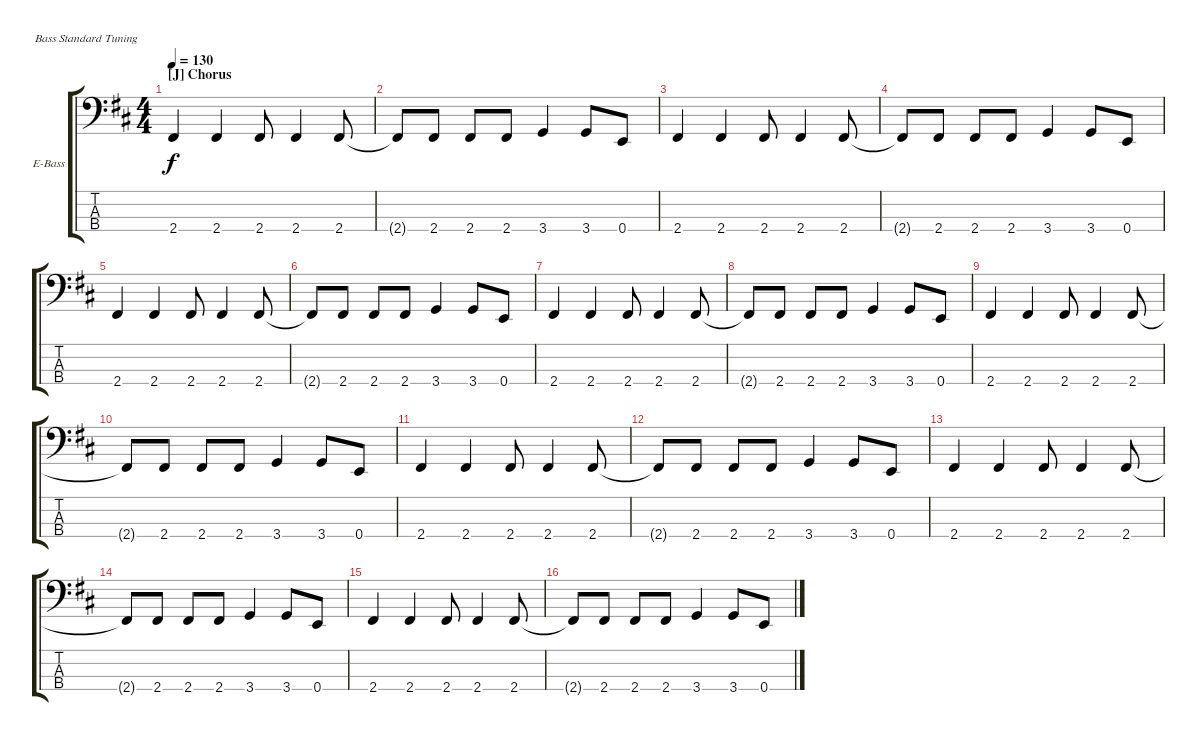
\defaultSystemsLayout 4
\bracketExtendMode groupsimilarinstruments
\firstSystemTrackNameOrientation horizontal
\otherSystemsTrackNameOrientation horizontal
\track ("Bass" "E-Bass") {instrument electricbassfinger}
\staff {score tabs}
\tuning (G2 D2 A1 E1)
\ts (4 4)
\section ("J" "Chorus")
\tempo 130
\clef f4
\scale
1.06305
\ks d
2.4.4{dy f} 2.4.4 2.4.8 2.4.4 2.4.8 |
\scale
0.936948 2.4{t}.8 2.4.8 2.4.8 2.4.8 3.4.4 3.4.8 0.4.8 |
\scale
1.06305 2.4.4 2.4.4 2.4.8 2.4.4 2.4.8 |
\scale
0.936948 2.4{t}.8 2.4.8 2.4.8 2.4.8 3.4.4 3.4.8 0.4.8 |
\scale
1.06305 2.4.4 2.4.4 2.4.8 2.4.4 2.4.8 |
\scale
0.936948 2.4{t}.8 2.4.8 2.4.8 2.4.8 3.4.4 3.4.8 0.4.8 |
\scale
1.06305 2.4.4 2.4.4 2.4.8 2.4.4 2.4.8 |
\scale
0.936948 2.4{t}.8 2.4.8 2.4.8 2.4.8 3.4.4 3.4.8 0.4.8 |
\scale
1.06305 2.4.4 2.4.4 2.4.8 2.4.4 2.4.8 |
\scale
0.936948 2.4{t}.8 2.4.8 2.4.8 2.4.8 3.4.4 3.4.8 0.4.8 |
\scale
1.06305 2.4.4 2.4.4 2.4.8 2.4.4 2.4.8 |
\scale
0.936948 2.4{t}.8 2.4.8 2.4.8 2.4.8 3.4.4 3.4.8 0.4.8 |
\scale
1.06305 2.4.4 2.4.4 2.4.8 2.4.4 2.4.8 |
\scale
0.936948 2.4{t}.8 2.4.8 2.4.8 2.4.8 3.4.4 3.4.8 0.4.8 |
\scale
1.06305 2.4.4 2.4.4 2.4.8 2.4.4 2.4.8 |
\scale
0.936948 2.4{t}.8 2.4.8 2.4.8 2.4.8 3.4.4 3.4.8 0.4.8
